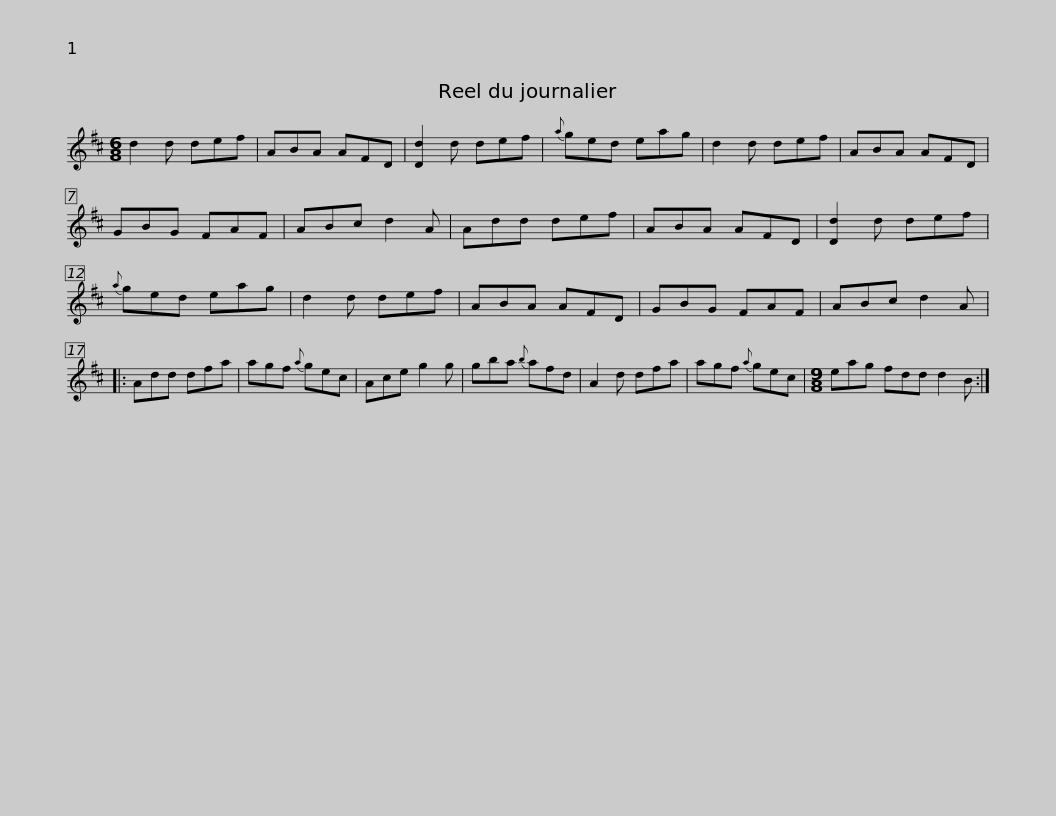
X:1
L:1/8
M:6/8
I:linebreak $
K:D
V:1 treble
V:1
 d2 d def | ABA AFD | [Dd]2 d def |{a} ged eag | d2 d def | %5
 ABA AFD | GBG FAF |$ ABc d2 A | Add def | ABA AFD | %10
 [Dd]2 d def |{a} ged eag | d2 d def | ABA AFD |$ GBG FAF | %15
 ABc d2 A |: Add dfa | agf{a} gec | Ace g2 g | gba{b} afd | %20
 A2 d dfa |$ agf{a} gec |[M:9/8] eag fdd d2 B :| %23
